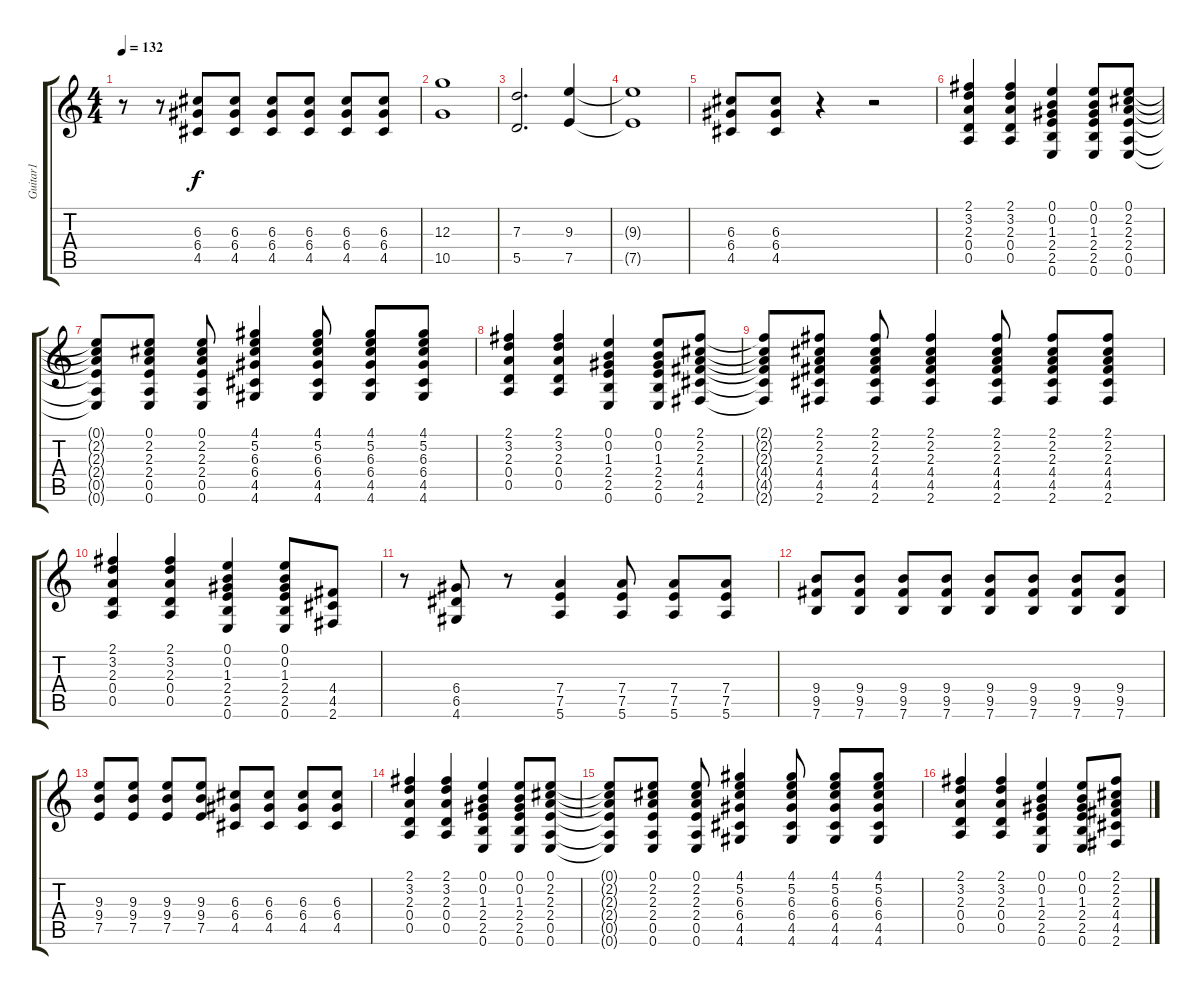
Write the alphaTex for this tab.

\track ("Guitar1" "Guitar1") {instrument electricguitarclean}
\staff {score tabs}
\tuning (E4 B3 G3 D3 A2 E2) {hide}
\ts (4 4)
\tempo 132
\clef g2
\ks c
r.8{dy f} r.8 (6.3 6.4 4.5).8 (6.3 6.4 4.5).8 (6.3 6.4 4.5).8 (6.3 6.4 4.5).8 (6.3 6.4 4.5).8 (6.3 6.4 4.5).8 |
(12.3 10.5).1 |
(7.3 5.5).2{d} (9.3 7.5).4 |
(9.3{t} 7.5{t}).1 |
(6.3 6.4 4.5).8 (6.3 6.4 4.5).8 r.4 r.2 |
(2.1 3.2 2.3 0.4 0.5).4 (2.1 3.2 2.3 0.4 0.5).4 (0.1 0.2 1.3 2.4 2.5 0.6).4 (0.1 0.2 1.3 2.4 2.5 0.6).8 (0.1 2.2 2.3 2.4 0.5 0.6).8 |
(0.1{t} 2.2{t} 2.3{t} 2.4{t} 0.5{t} 0.6{t}).8 (0.1 2.2 2.3 2.4 0.5 0.6).8 (0.1 2.2 2.3 2.4 0.5 0.6).8 (4.1 5.2 6.3 6.4 4.5 4.6).4 (4.1 5.2 6.3 6.4 4.5 4.6).8 (4.1 5.2 6.3 6.4 4.5 4.6).8 (4.1 5.2 6.3 6.4 4.5 4.6).8 |
(2.1 3.2 2.3 0.4 0.5).4 (2.1 3.2 2.3 0.4 0.5).4 (0.1 0.2 1.3 2.4 2.5 0.6).4 (0.1 0.2 1.3 2.4 2.5 0.6).8 (2.1 2.2 2.3 4.4 4.5 2.6).8 |
(2.1{t} 2.2{t} 2.3{t} 4.4{t} 4.5{t} 2.6{t}).8 (2.1 2.2 2.3 4.4 4.5 2.6).8 (2.1 2.2 2.3 4.4 4.5 2.6).8 (2.1 2.2 2.3 4.4 4.5 2.6).4 (2.1 2.2 2.3 4.4 4.5 2.6).8 (2.1 2.2 2.3 4.4 4.5 2.6).8 (2.1 2.2 2.3 4.4 4.5 2.6).8 |
(2.1 3.2 2.3 0.4 0.5).4 (2.1 3.2 2.3 0.4 0.5).4 (0.1 0.2 1.3 2.4 2.5 0.6).4 (0.1 0.2 1.3 2.4 2.5 0.6).8 (4.4 4.5 2.6).8 |
r.8 (6.4 6.5 4.6).8 r.8 (7.4 7.5 5.6).4 (7.4 7.5 5.6).8 (7.4 7.5 5.6).8 (7.4 7.5 5.6).8 |
(9.4 9.5 7.6).8 (9.4 9.5 7.6).8 (9.4 9.5 7.6).8 (9.4 9.5 7.6).8 (9.4 9.5 7.6).8 (9.4 9.5 7.6).8 (9.4 9.5 7.6).8 (9.4 9.5 7.6).8 |
(9.3 9.4 7.5).8 (9.3 9.4 7.5).8 (9.3 9.4 7.5).8 (9.3 9.4 7.5).8 (6.3 6.4 4.5).8 (6.3 6.4 4.5).8 (6.3 6.4 4.5).8 (6.3 6.4 4.5).8 |
(2.1 3.2 2.3 0.4 0.5).4 (2.1 3.2 2.3 0.4 0.5).4 (0.1 0.2 1.3 2.4 2.5 0.6).4 (0.1 0.2 1.3 2.4 2.5 0.6).8 (0.1 2.2 2.3 2.4 0.5 0.6).8 |
(0.1{t} 2.2{t} 2.3{t} 2.4{t} 0.5{t} 0.6{t}).8 (0.1 2.2 2.3 2.4 0.5 0.6).8 (0.1 2.2 2.3 2.4 0.5 0.6).8 (4.1 5.2 6.3 6.4 4.5 4.6).4 (4.1 5.2 6.3 6.4 4.5 4.6).8 (4.1 5.2 6.3 6.4 4.5 4.6).8 (4.1 5.2 6.3 6.4 4.5 4.6).8 |
(2.1 3.2 2.3 0.4 0.5).4 (2.1 3.2 2.3 0.4 0.5).4 (0.1 0.2 1.3 2.4 2.5 0.6).4 (0.1 0.2 1.3 2.4 2.5 0.6).8 (2.1 2.2 2.3 4.4 4.5 2.6).8
